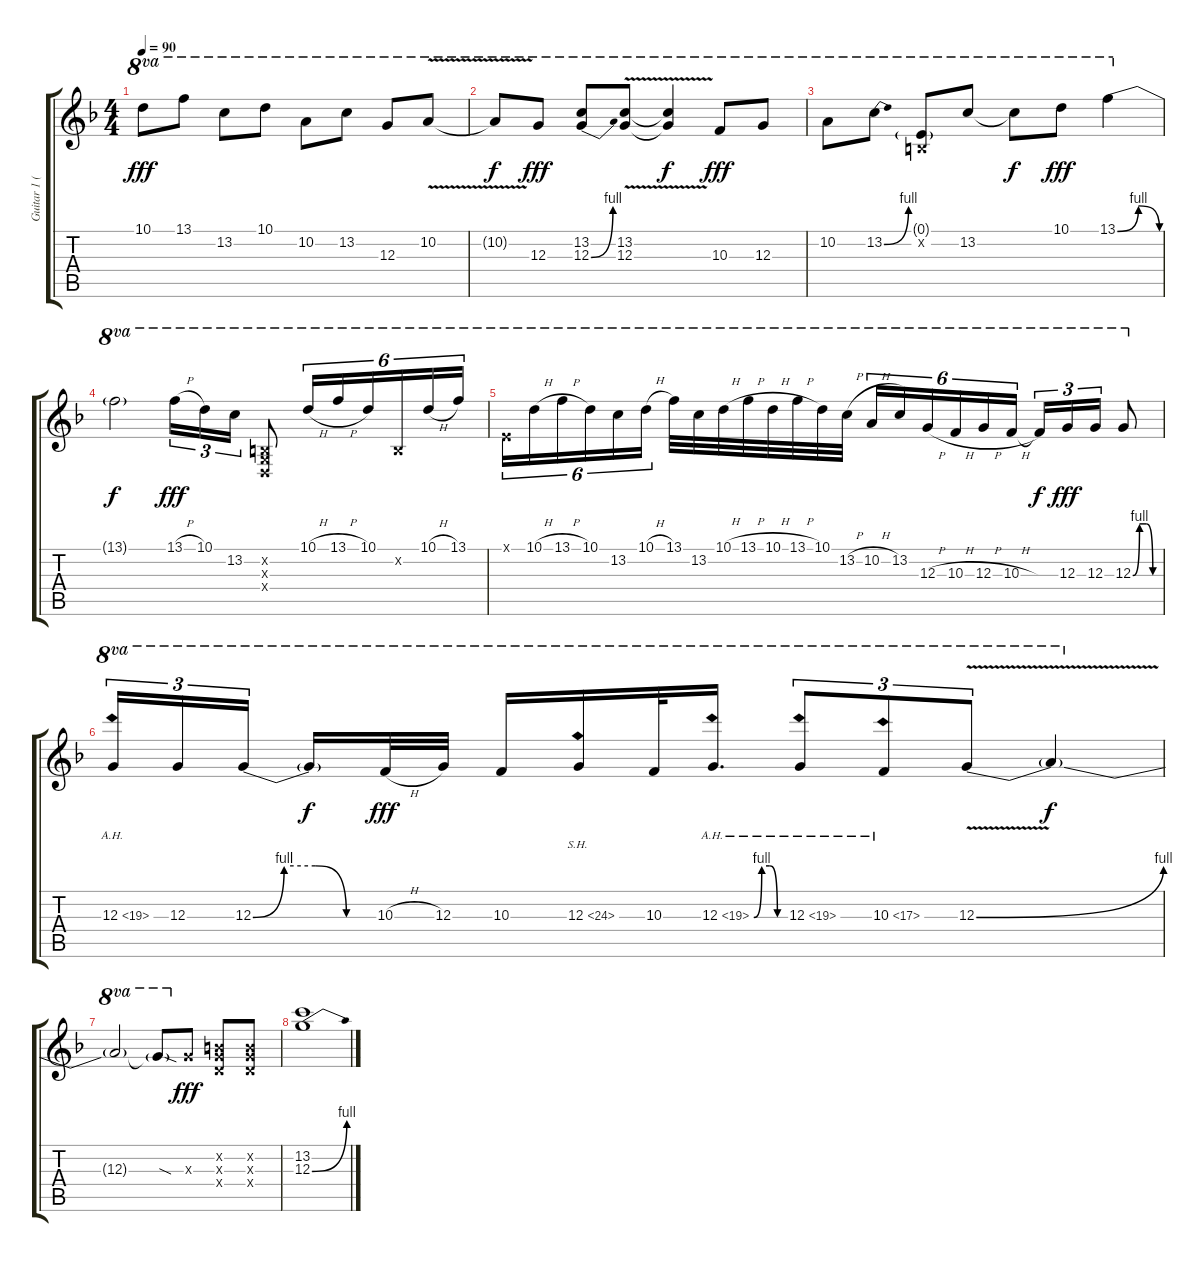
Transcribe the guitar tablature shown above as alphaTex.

\track ("Guitar 1 (Lead)" "Guitar 1 (") {instrument distortionguitar}
\staff {score tabs}
\tuning (E4 B3 G3 D3 A2 E2) {hide}
\ts (4 4)
\tempo 90
\clef g2
\ks f
10.1.8{ot 8va dy fff} 13.1.8{ot 8va} 13.2.8{ot 8va} 10.1.8{ot 8va} 10.2.8{ot 8va} 13.2.8{ot 8va} 12.3.8{ot 8va} 10.2{v}.8{ot 8va} |
10.2{t}.8{ot 8va dy f} 12.3.8{ot 8va dy fff} (13.2 12.3{be (bend 0 0 60 4)}).8{ot 8va} (13.2 12.3{v}).8{ot 8va} (13.2{t} 12.3{t}).4{ot 8va dy f} 10.3.8{ot 8va dy fff} 12.3.8{ot 8va} |
10.2.8{ot 8va} 13.2{be (bend 0 0 60 4)}.8{ot 8va} (0.1{g} 0.2{x}).8{ot 8va} 13.2.8{ot 8va} 13.2{t}.8{ot 8va dy f} 10.1.8{ot 8va dy fff} 13.1{be (bendrelease 0 0 15 4 30 4 60 0)}.4{ot 8va} |
13.1{t}.2{ot 8va dy f} 13.1{h}.16{tu (3 2) ot 8va dy fff} 10.1.16{tu (3 2) ot 8va} 13.2.16{tu (3 2) ot 8va} (0.2{x} 0.3{x} 0.4{x}).8{ot 8va} 10.1{h}.16{tu (6 4) ot 8va} 13.1{h}.16{tu (6 4) ot 8va} 10.1.16{tu (6 4) ot 8va} 0.2{x}.16{tu (6 4) ot 8va} 10.1{h}.16{tu (6 4) ot 8va} 13.1.16{tu (6 4) ot 8va} |
0.1{x}.16{tu (6 4) ot 8va} 10.1{h}.16{tu (6 4) ot 8va} 13.1{h}.16{tu (6 4) ot 8va} 10.1.16{tu (6 4) ot 8va} 13.2.16{tu (6 4) ot 8va} 10.1{h}.16{tu (6 4) ot 8va} 13.1.32{ot 8va} 13.2.32{ot 8va} 10.1{h}.32{ot 8va} 13.1{h}.32{ot 8va} 10.1{h}.32{ot 8va} 13.1{h}.32{ot 8va} 10.1.32{ot 8va} 13.2{h}.32{ot 8va} 10.2{h}.16{tu (6 4) ot 8va} 13.2.16{tu (6 4) ot 8va} 12.3{h}.16{tu (6 4) ot 8va} 10.3{h}.16{tu (6 4) ot 8va} 12.3{h}.16{tu (6 4) ot 8va} 10.3{h}.16{tu (6 4) ot 8va} 10.3{t}.16{tu (3 2) ot 8va dy f} 12.3.16{tu (3 2) ot 8va dy fff} 12.3.16{tu (3 2) ot 8va} 12.3{be (custom 0 0 15 4 30 4 45 0 60 0)}.8{ot 8va} |
12.3{ah 7}.16{tu (3 2) ot 8va} 12.3.16{tu (3 2) ot 8va} 12.3{be (custom 0 0 15 4 30 4 45 0 60 0)}.16{tu (3 2) ot 8va beam splitsecondary} 12.3{t}.16{ot 8va dy f} 10.3{h}.32{ot 8va dy fff} 12.3.32{ot 8va} 10.3.16{ot 8va} 12.3{sh 12}.16{ot 8va} 10.3.32{ot 8va} 12.3{be (custom 0 0 15 4 30 4 45 0 60 0) ah 7}.16{d ot 8va} 12.3{ah 7}.8{tu (3 2) ot 8va} 10.3{ah 7}.8{tu (3 2) ot 8va} 12.3{be (bend 0 0 60 4) v}.8{tu (3 2) ot 8va} 12.3{t}.4{ot 8va dy f} |
12.3{t}.2{ot 8va} 12.3{sod t}.8{ot 8va} 0.3{x}.8{dy fff} (0.2{x} 0.3{x} 0.4{x}).8 (0.2{x} 0.3{x} 0.4{x}).8 |
(13.2 12.3{be (bend 0 0 60 4)}).1
